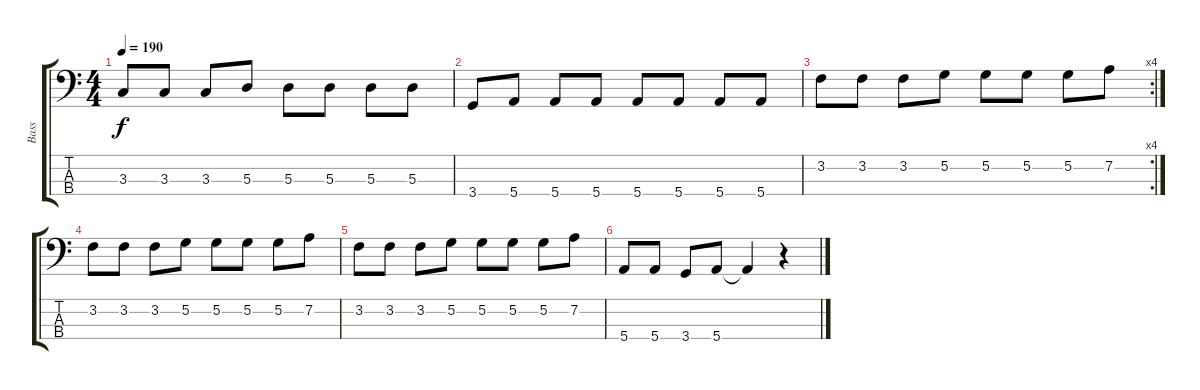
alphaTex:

\track ("Bass" "Bass") {instrument electricbasspick}
\staff {score tabs}
\tuning (G2 D2 A1 E1) {hide}
\ts (4 4)
\tempo 190
\clef f4
\ks c
3.3.8{dy f} 3.3.8 3.3.8 5.3.8 5.3.8 5.3.8 5.3.8 5.3.8 |
3.4.8 5.4.8 5.4.8 5.4.8 5.4.8 5.4.8 5.4.8 5.4.8 |
\rc 4
3.2.8 3.2.8 3.2.8 5.2.8 5.2.8 5.2.8 5.2.8 7.2.8 |
3.2.8 3.2.8 3.2.8 5.2.8 5.2.8 5.2.8 5.2.8 7.2.8 |
3.2.8 3.2.8 3.2.8 5.2.8 5.2.8 5.2.8 5.2.8 7.2.8 |
5.4.8 5.4.8 3.4.8 5.4.8 5.4{t}.4 r.4
